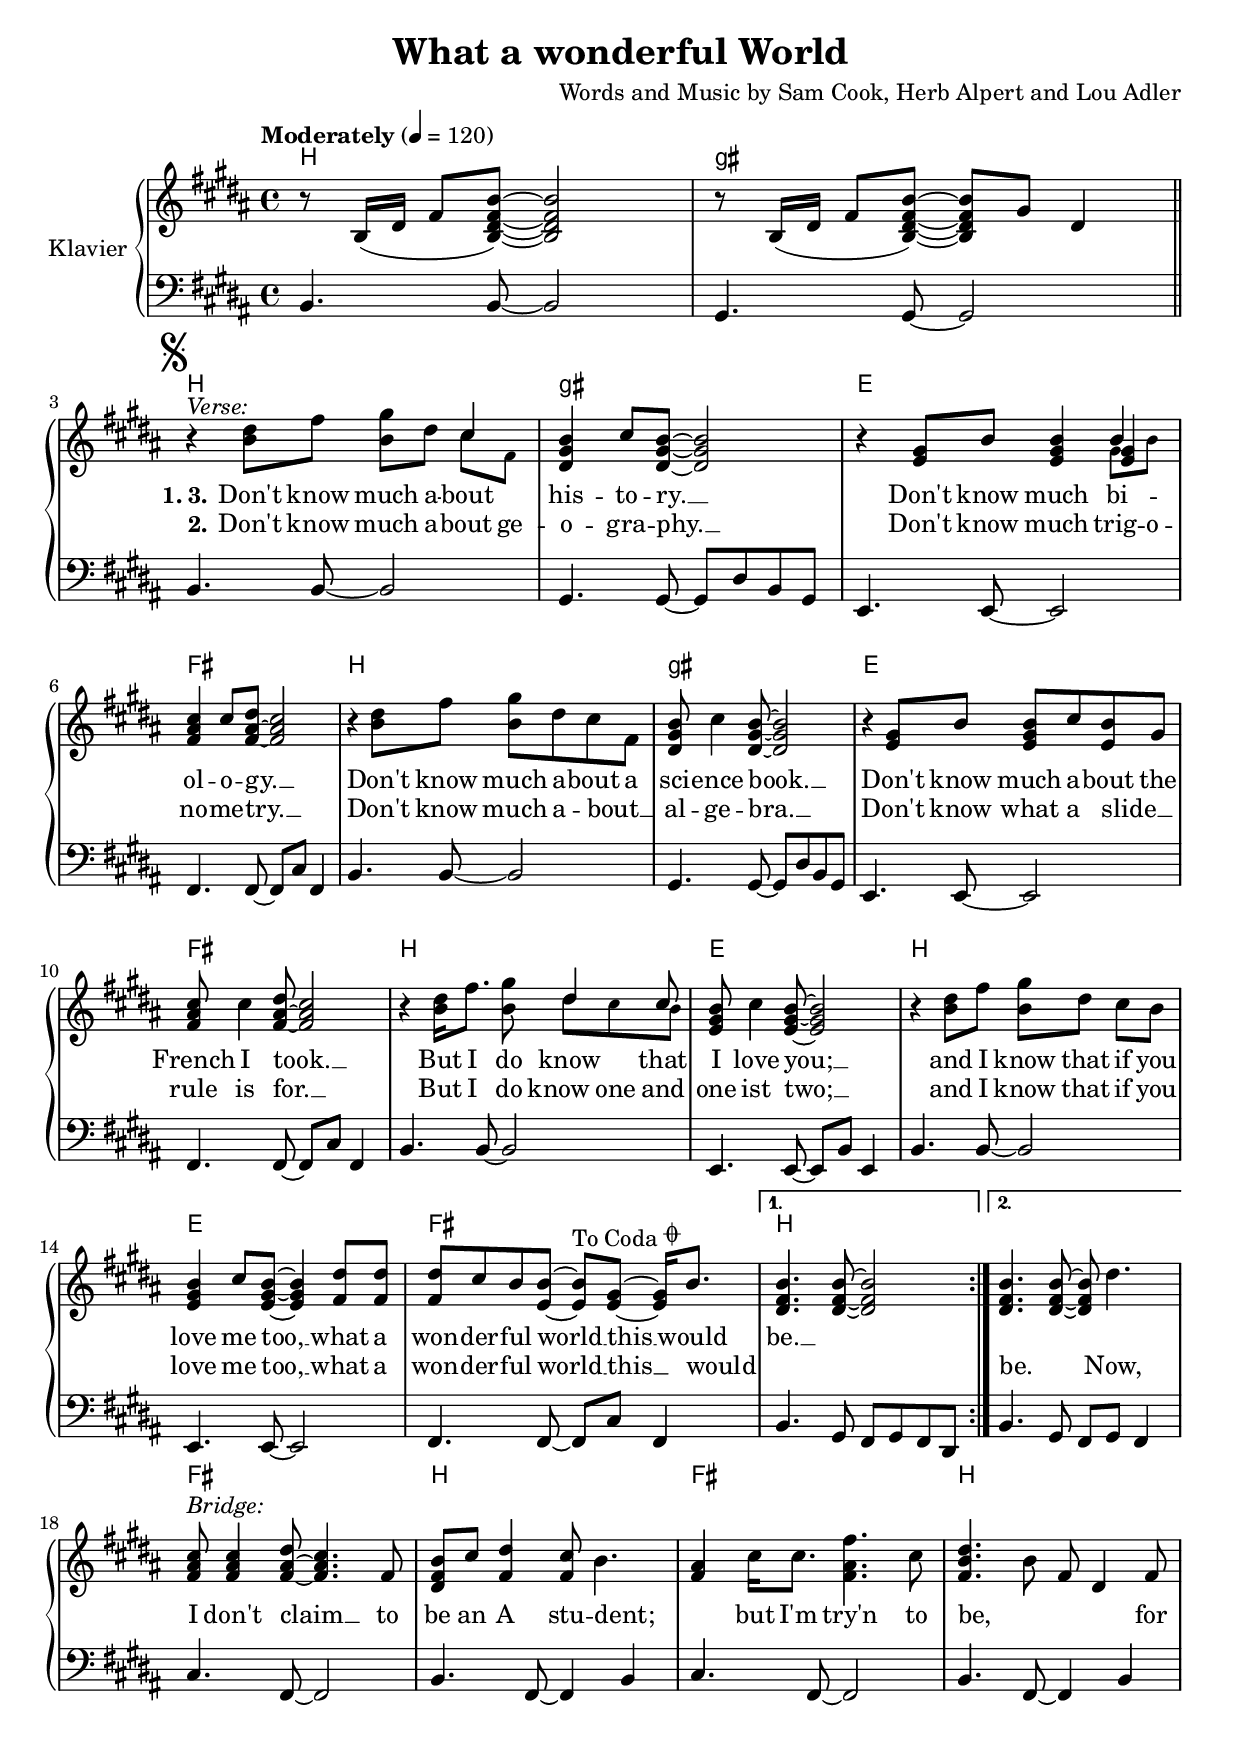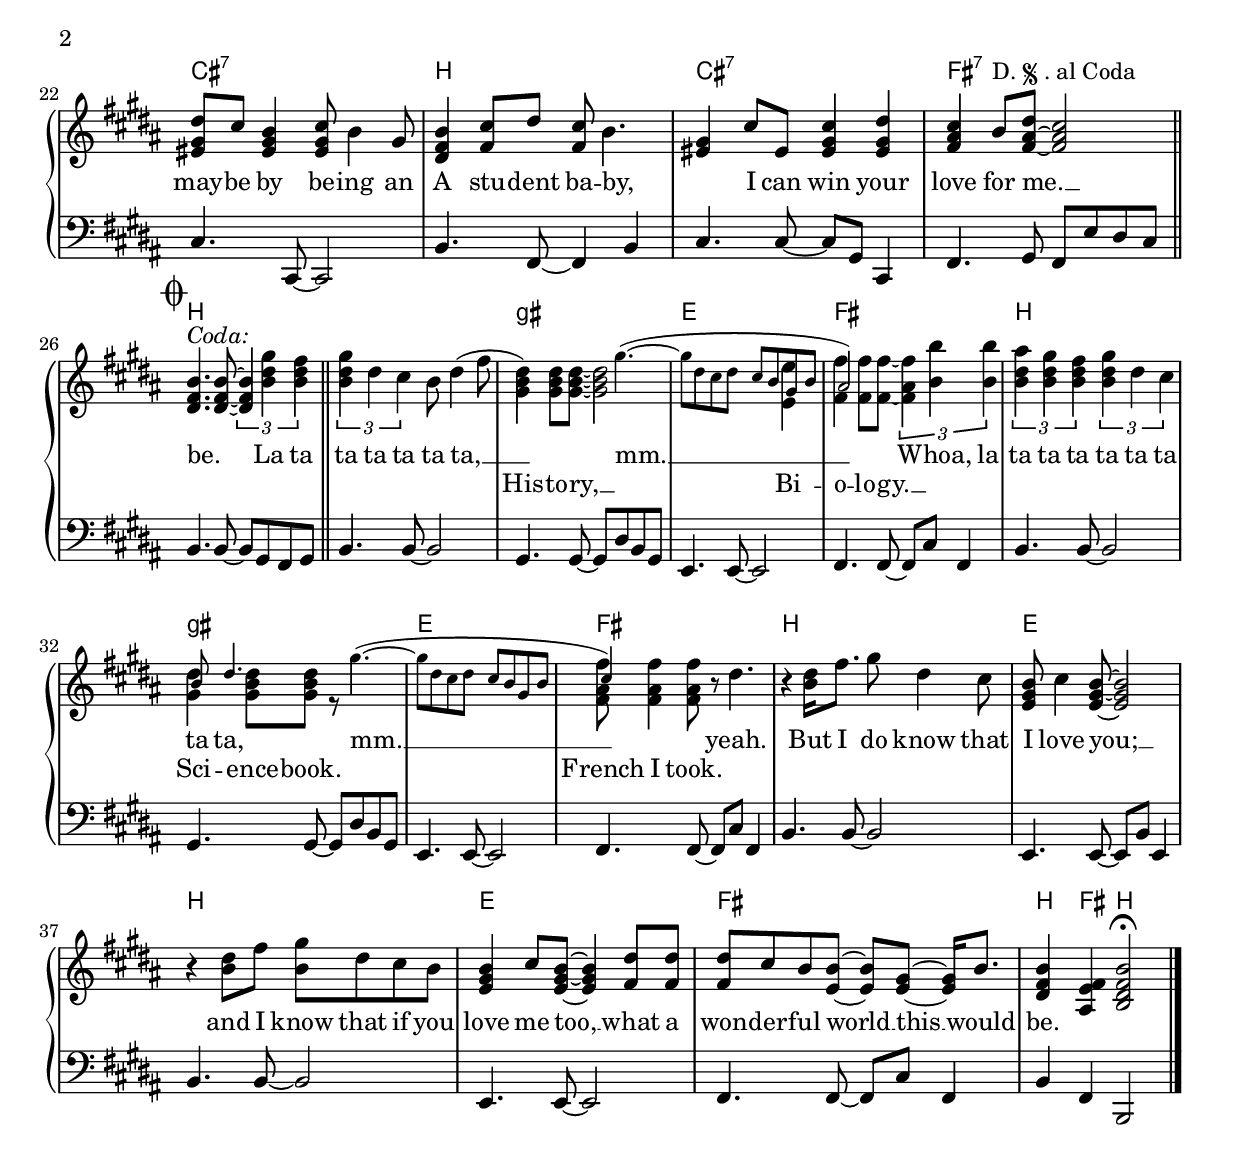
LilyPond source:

\version "2.18.0"
\language "deutsch"
%%%%%%%%%%%%%%%%%%% sharp major %%%%%%%%%%%%%%%%%%%%%%%%
\version "2.18.0"

wh = {\override NoteHead #'color = #(rgb-color 1  1 1 ) 
            \override Stem #'color = #(rgb-color 1  1 1 ) 
            \override Beam #'color = #(rgb-color 1 1 1) 
            \override Rest #'color = #(rgb-color 1  1 1)
            \override Dots #'color =#(rgb-color 1  1 1)
        \override Fingering #'color =#(rgb-color 1  1 1)
             \override Slur #'color =#(rgb-color 1 1 1)
             \override TupletBracket #'color =#(rgb-color 1  1 1)
              \override TupletNumber #'color =#(rgb-color 1  1 1)
             \override Tie #'color =#(rgb-color 1  1 1)
    \override Accidental #'color = #(rgb-color 1  1 1)}

gr =   {\override NoteHead #'color = #(rgb-color 0  1 0 ) 
            \override Stem #'color = #(rgb-color 0  1 0 ) 
            \override Rest #'color = #(rgb-color 0  1 0)
            \override Dots #'color =#(rgb-color 0  1 0)
        \override Fingering #'color =#(rgb-color 0  1 0)
             \override Slur #'color =#(rgb-color 0 1 0)
             \override TupletBracket #'color =#(rgb-color 0  1 0)
              \override TupletNumber #'color =#(rgb-color 0  1 0)
             \override Tie #'color =#(rgb-color 0  1 0)
    \override Accidental #'color = #(rgb-color 0  1 0)}

grb =   {\override NoteHead #'color = #(rgb-color 0  1 0 ) 
            \override Stem #'color = #(rgb-color 0  1 0 ) 
            \override Beam #'color = #(rgb-color 0 1 0) 
            \override Rest #'color = #(rgb-color 0  1 0)
            \override Dots #'color =#(rgb-color 0  1 0)
        \override Fingering #'color =#(rgb-color 0  1 0)
             \override Slur #'color =#(rgb-color 0 1 0)
             \override TupletBracket #'color =#(rgb-color 0  1 0)
              \override TupletNumber #'color =#(rgb-color 0  1 0)
             \override Tie #'color =#(rgb-color 0  1 0)
    \override Accidental #'color = #(rgb-color 0  1 0)}

ge =   {\override NoteHead #'color = #(rgb-color   1 1 0 ) 
            \override Stem #'color = #(rgb-color   1 1 0) 
            \override Beam #'color = #(rgb-color  1 1 0) 
            \override Rest #'color = #(rgb-color   1 1 0)
            \override Dots #'color =#(rgb-color  1 1 0)
        \override Fingering #'color =#(rgb-color   1 1 0)
             \override Slur #'color =#(rgb-color  1 1 0)
             \override TupletBracket #'color =#(rgb-color   1 1 0)
              \override TupletNumber #'color =#(rgb-color   1 1 0)
             \override Tie #'color =#(rgb-color  1 1 0)
    \override Accidental #'color = #(rgb-color  1 1 0)}

 bl =   {\override NoteHead #'color = #(rgb-color 0 0 1) 
            \override Stem #'color = #(rgb-color 0 0 1) 
            \override Beam #'color = #(rgb-color 0 0 1) 
            \override Rest #'color = #(rgb-color 0 0 1)
            \override Dots #'color =#(rgb-color 0 0 1)
        \override Fingering #'color =#(rgb-color 0 0 1)
             \override Slur #'color =#(rgb-color 0 0 1)
             \override TupletBracket #'color =#(rgb-color 0 0 1)
              \override TupletNumber #'color =#(rgb-color 0 0 1)
             \override Tie #'color =#(rgb-color 0 0 1)
    \override Accidental #'color = #(rgb-color 0 0 1)}
sw =   {\override NoteHead #'color = #(rgb-color 0 0 0) 
            \override Stem #'color = #(rgb-color 0 0 0) 
            \override Beam #'color = #(rgb-color 0 0 0) 
             \override Rest #'color = #(rgb-color 0 0 0)
            \override Dots #'color =#(rgb-color 0 0 0)
            \override Fingering #'color =#(rgb-color 0 0 0)
             \override Slur #'color =#(rgb-color 0 0 0)
             \override Tie #'color =#(rgb-color 0 0 0)
             \override TupletBracket #'color =#(rgb-color 0 0 0)
              \override TupletNumber #'color =#(rgb-color 0 0 0)
             \override Rest #'color =#(rgb-color 0 0 0)
          \override Accidental #'color = #(rgb-color 0 0 0)}
ro =   {\override NoteHead #'color = #(rgb-color 1 0 0) 
            \override Stem #'color = #(rgb-color 1 0 0)
             \override Rest #'color = #(rgb-color 1 0 0)
            \override Dots #'color =#(rgb-color 1 0 0)
            \override Fingering #'color =#(rgb-color 1 0 0 )
             \override Tie #'color =#(rgb-color 1 0 0 ) 
        \override Accidental #'color = #(rgb-color 1 0 0)}
rob =   {\override NoteHead #'color = #(rgb-color 1 0 0) 
            \override Stem #'color = #(rgb-color 1 0 0)
     \override Beam #'color = #(rgb-color 1 0 0)
      \override Rest #'color = #(rgb-color 1 0 0)
      \override TupletBracket #'color =#(rgb-color 1 0 0)
            \override Dots #'color =#(rgb-color 1 0 0)
              \override Fingering #'color =#(rgb-color 1 0 0)
             \override Tie #'color =#(rgb-color 1 0 0)
   \override Accidental #'color = #(rgb-color 1 0 0)}
robs =   {\override NoteHead #'color = #(rgb-color 1 0 0) 
            \override Stem #'color = #(rgb-color 1 0 0)
     \override Beam #'color = #(rgb-color 1 0 0)
      \override Rest #'color = #(rgb-color 1 0 0)
            \override Dots #'color =#(rgb-color 1 0 0)
              \override Fingering #'color =#(rgb-color 1 0 0)
             \override Slur #'color =#(rgb-color 1 0 0 )
             \override Tie #'color =#(rgb-color 1 0 0)
             \override TupletBracket #'color =#(rgb-color 1 0 0)
             \override TupletNumber #'color =#(rgb-color 1 0 0)
   \override Accidental #'color = #(rgb-color 1 0 0)}

colC = #(rgb-color 0.8 0.8 0.8)
colG = #(rgb-color 1 0.5 0.5)
colD = #(rgb-color 1 1 0.5)
colE = #(rgb-color 0.5 1 1)
colA = #(rgb-color 0.5 1 0.5)
colH = #(rgb-color 0.5 0.5 1)
colFis = #(rgb-color 1 0.5 1)
colF = #(rgb-color 1 0.6 0.6)

colc = #(rgb-color 0.8 1 0.8)
colg = #(rgb-color 1 1 0.8)
cold = #(rgb-color 1 0.8 0.8)
cola = #(rgb-color 0.9 0.9 0.9)
cole = #(rgb-color 1 0.8 0.8)
colh = #(rgb-color 1 1 0.8)
colfis = #(rgb-color 0.8 1 0.8)
colcis = #(rgb-color 0.8 1 1)

textcolfis = #(rgb-color 0.5 1 0.5)
textcold = #(rgb-color 1 0.5 0.5)
textcolE = #(rgb-color 0.3 1 1)
textcolcis = #(rgb-color 0.5  1 1)
textcolC = #(rgb-color 0.3 0.3 0.3)
textcolG = #(rgb-color 1 0.3 0.3)
textcolh = #(rgb-color 1 1 0.3 )
textcolH = #(rgb-color 1 1 0)
textcolF = #(rgb-color 1 0.2 0.2)
textcola = #(rgb-color 0.4 0.4 0.4)


#(define-markup-command (colorC layout props lucorner rdcorner) (number-pair? number-pair?)
   "Draw a colorful text."
  (interpret-markup layout props
    (markup
     #:line
    (#:with-dimensions
     (cons 0 0)
     (cons 0 0)
     (#:with-color
      (list 0.8 0.8 0.8)
      (#:filled-box (cons (car lucorner) (cdr lucorner)) (cons (car rdcorner) (cdr rdcorner)) 0)))
    )
  )
) 

#(define-markup-command (colorG layout props lucorner rdcorner) (number-pair? number-pair?)
   "Draw a colorful text."
  (interpret-markup layout props
    (markup
     #:line
    (#:with-dimensions
     (cons 0 0)
     (cons 0 0)
     (#:with-color
      (list 1 0.5 0.5)
      (#:filled-box (cons (car lucorner) (cdr lucorner)) (cons (car rdcorner) (cdr rdcorner)) 0)))
    )
  )
) 

#(define-markup-command (colorD layout props lucorner rdcorner) (number-pair? number-pair?)
   "Draw a colorful text."
  (interpret-markup layout props
    (markup
     #:line
    (#:with-dimensions
     (cons 0 0)
     (cons 0 0)
     (#:with-color
      (list 1 1 0.5 )
      (#:filled-box (cons (car lucorner) (cdr lucorner)) (cons (car rdcorner) (cdr rdcorner)) 0)))
    )
  )
) 

#(define-markup-command (colorE layout props lucorner rdcorner) (number-pair? number-pair?)
   "Draw a colorful text."
  (interpret-markup layout props
    (markup
     #:line
    (#:with-dimensions
     (cons 0 0)
     (cons 0 0)
     (#:with-color
      (list 0.5 1 1)
      (#:filled-box (cons (car lucorner) (cdr lucorner)) (cons (car rdcorner) (cdr rdcorner)) 0)))
    )
  )
) 

#(define-markup-command (colorA layout props lucorner rdcorner) (number-pair? number-pair?)
   "Draw a colorful text."
  (interpret-markup layout props
    (markup
     #:line
    (#:with-dimensions
     (cons 0 0)
     (cons 0 0)
     (#:with-color
      (list 0.5 1 0.5)
      (#:filled-box (cons (car lucorner) (cdr lucorner)) (cons (car rdcorner) (cdr rdcorner)) 0)))
    )
  )
) 

#(define-markup-command (colorH layout props lucorner rdcorner) (number-pair? number-pair?)
   "Draw a colorful text."
  (interpret-markup layout props
    (markup
     #:line
    (#:with-dimensions
     (cons 0 0)
     (cons 0 0)
     (#:with-color
      (list 0.5  0.5 1)
      (#:filled-box (cons (car lucorner) (cdr lucorner)) (cons (car rdcorner) (cdr rdcorner)) 0)))
    )
  )
) 

#(define-markup-command (colorFis layout props lucorner rdcorner) (number-pair? number-pair?)
   "Draw a colorful text."
  (interpret-markup layout props
    (markup
     #:line
    (#:with-dimensions
     (cons 0 0)
     (cons 0 0)
     (#:with-color
      (list 1 0.5  1) 
      (#:filled-box (cons (car lucorner) (cdr lucorner)) (cons (car rdcorner) (cdr rdcorner)) 0)))
    )
  )
)


#(define-markup-command (colorCis layout props lucorner rdcorner) (number-pair? number-pair?)
   "Draw a colorful text."
  (interpret-markup layout props
    (markup
     #:line
    (#:with-dimensions
     (cons 0 0)
     (cons 0 0)
     (#:with-color
      (list 0.6 0.6 1)
      (#:filled-box (cons (car lucorner) (cdr lucorner)) (cons (car rdcorner) (cdr rdcorner)) 0)))
    )
  )
)


%%%%%%%%%%%%%%% flat major %%%%%%%%%%%%%%%%%%%%%%%%%%%%%%%%%%%


#(define-markup-command (colorCes layout props lucorner rdcorner) (number-pair? number-pair?)
   "Draw a colorful text."
  (interpret-markup layout props
    (markup
     #:line
    (#:with-dimensions
     (cons 0 0)
     (cons 0 0)
     (#:with-color
      (list 0.5 0.5 1)
      (#:filled-box (cons (car lucorner) (cdr lucorner)) (cons (car rdcorner) (cdr rdcorner)) 0)))
    )
  )
)



#(define-markup-command (colorGes layout props lucorner rdcorner) (number-pair? number-pair?)
   "Draw a colorful text."
  (interpret-markup layout props
    (markup
     #:line
    (#:with-dimensions
     (cons 0 0)
     (cons 0 0)
     (#:with-color
      (list 1 0.5 1)
      (#:filled-box (cons (car lucorner) (cdr lucorner)) (cons (car rdcorner) (cdr rdcorner)) 0)))
    )
  )
)



#(define-markup-command (colorDes layout props lucorner rdcorner) (number-pair? number-pair?)
   "Draw a colorful text."
  (interpret-markup layout props
    (markup
     #:line
    (#:with-dimensions
     (cons 0 0)
     (cons 0 0)
     (#:with-color
      (list 0.6 0.6 1)
      (#:filled-box (cons (car lucorner) (cdr lucorner)) (cons (car rdcorner) (cdr rdcorner)) 0)))
    )
  )
)

#(define-markup-command (colorAs layout props lucorner rdcorner) (number-pair? number-pair?)
   "Draw a colorful text."
  (interpret-markup layout props
    (markup
     #:line
    (#:with-dimensions
     (cons 0 0)
     (cons 0 0)
     (#:with-color
      (list  0.6 1 1)
      (#:filled-box (cons (car lucorner) (cdr lucorner)) (cons (car rdcorner) (cdr rdcorner)) 0)))
    )
  )
)

#(define-markup-command (colorEs layout props lucorner rdcorner) (number-pair? number-pair?)
   "Draw a colorful text."
  (interpret-markup layout props
    (markup
     #:line
    (#:with-dimensions
     (cons 0 0)
     (cons 0 0)
     (#:with-color
      (list 0.6 1 0.6)
      (#:filled-box (cons (car lucorner) (cdr lucorner)) (cons (car rdcorner) (cdr rdcorner)) 0)))
    )
  )
)

#(define-markup-command (colorB layout props lucorner rdcorner) (number-pair? number-pair?)
   "Draw a colorful text."
  (interpret-markup layout props
    (markup
     #:line
    (#:with-dimensions
     (cons 0 0)
     (cons 0 0)
     (#:with-color
      (list 1 1 0.6)
      (#:filled-box (cons (car lucorner) (cdr lucorner)) (cons (car rdcorner) (cdr rdcorner)) 0)))
    )
  )
)

#(define-markup-command (colorF layout props lucorner rdcorner) (number-pair? number-pair?)
   "Draw a colorful text."
  (interpret-markup layout props
    (markup
     #:line
    (#:with-dimensions
     (cons 0 0)
     (cons 0 0)
     (#:with-color
      (list 1 0.6 0.6)
      (#:filled-box (cons (car lucorner) (cdr lucorner)) (cons (car rdcorner) (cdr rdcorner)) 0)))
    )
  )
)

%%%%%%%%%%%%%%%%% sharp minor  %%%%%%%%%%%%%%%%%%%


#(define-markup-command (colorAm layout props lucorner rdcorner) (number-pair? number-pair?)
   "Draw a colorful text."
  (interpret-markup layout props
    (markup
     #:line
    (#:with-dimensions
     (cons 0 0)
     (cons 0 0)
     (#:with-color
      (list 0.9 0.9 0.9)
      (#:filled-box (cons (car lucorner) (cdr lucorner)) (cons (car rdcorner) (cdr rdcorner)) 0)))
    )
  )
) 

#(define-markup-command (colorEm layout props lucorner rdcorner) (number-pair? number-pair?)
   "Draw a colorful text."
  (interpret-markup layout props
    (markup
     #:line
    (#:with-dimensions
     (cons 0 0)
     (cons 0 0)
     (#:with-color
      (list 1 0.8 0.8)
      (#:filled-box (cons (car lucorner) (cdr lucorner)) (cons (car rdcorner) (cdr rdcorner)) 0)))
    )
  )
) 

#(define-markup-command (colorHm layout props lucorner rdcorner) (number-pair? number-pair?)
   "Draw a colorful text."
  (interpret-markup layout props
    (markup
     #:line
    (#:with-dimensions
     (cons 0 0)
     (cons 0 0)
     (#:with-color
      (list 1 1 0.8)
      (#:filled-box (cons (car lucorner) (cdr lucorner)) (cons (car rdcorner) (cdr rdcorner)) 0)))
    )
  )
) 

#(define-markup-command (colorFism layout props lucorner rdcorner) (number-pair? number-pair?)
   "Draw a colorful text."
  (interpret-markup layout props
    (markup
     #:line
    (#:with-dimensions
     (cons 0 0)
     (cons 0 0)
     (#:with-color
      (list 0.8 1 0.8)
      (#:filled-box (cons (car lucorner) (cdr lucorner)) (cons (car rdcorner) (cdr rdcorner)) 0)))
    )
  )
) 



#(define-markup-command (colorCism layout props lucorner rdcorner) (number-pair? number-pair?)
   "Draw a colorful text."
  (interpret-markup layout props
    (markup
     #:line
    (#:with-dimensions
     (cons 0 0)
     (cons 0 0)
     (#:with-color
      (list 0.8 1 1)
      (#:filled-box (cons (car lucorner) (cdr lucorner)) (cons (car rdcorner) (cdr rdcorner)) 0)))
    )
  )
) 

#(define-markup-command (colorGism layout props lucorner rdcorner) (number-pair? number-pair?)
   "Draw a colorful text."
  (interpret-markup layout props
    (markup
     #:line
    (#:with-dimensions
     (cons 0 0)
     (cons 0 0)
     (#:with-color
      (list 0.8 0.8 1)
      (#:filled-box (cons (car lucorner) (cdr lucorner)) (cons (car rdcorner) (cdr rdcorner)) 0)))
    )
  )
) 

#(define-markup-command (colorDism layout props lucorner rdcorner) (number-pair? number-pair?)
   "Draw a colorful text."
  (interpret-markup layout props
    (markup
     #:line
    (#:with-dimensions
     (cons 0 0)
     (cons 0 0)
     (#:with-color
      (list  1 0.8 1)
      (#:filled-box (cons (car lucorner) (cdr lucorner)) (cons (car rdcorner) (cdr rdcorner)) 0)))
    )
  )
) 


#(define-markup-command (colorAism layout props lucorner rdcorner) (number-pair? number-pair?)
   "Draw a colorful text."
  (interpret-markup layout props
    (markup
     #:line
    (#:with-dimensions
     (cons 0 0)
     (cons 0 0)
     (#:with-color
      (list 0.8 0.8 1)
      (#:filled-box (cons (car lucorner) (cdr lucorner)) (cons (car rdcorner) (cdr rdcorner)) 0)))
    )
  )
)



%%%%%%%%%%%%%%%%%% flat minor %%%%%%%%%%%%%%%%%%5555


#(define-markup-command (colorEsm layout props lucorner rdcorner) (number-pair? number-pair?)
   "Draw a colorful text."
  (interpret-markup layout props
    (markup
     #:line
    (#:with-dimensions
     (cons 0 0)
     (cons 0 0)
     (#:with-color
      (list  1 0.8 1)
      (#:filled-box (cons (car lucorner) (cdr lucorner)) (cons (car rdcorner) (cdr rdcorner)) 0)))
    )
  )
)

#(define-markup-command (colorBm layout props lucorner rdcorner) (number-pair? number-pair?)
   "Draw a colorful text."
  (interpret-markup layout props
    (markup
     #:line
    (#:with-dimensions
     (cons 0 0)
     (cons 0 0)
     (#:with-color
      (list 0.8 0.8 1)
      (#:filled-box (cons (car lucorner) (cdr lucorner)) (cons (car rdcorner) (cdr rdcorner)) 0)))
    )
  )
)

#(define-markup-command (colorAsm layout props lucorner rdcorner) (number-pair? number-pair?)
   "Draw a colorful text."
  (interpret-markup layout props
    (markup
     #:line
    (#:with-dimensions
     (cons 0 0)
     (cons 0 0)
     (#:with-color
      (list 0.8 0.8 1)
      (#:filled-box (cons (car lucorner) (cdr lucorner)) (cons (car rdcorner) (cdr rdcorner)) 0)))
    )
  )
)

#(define-markup-command (colorFm layout props lucorner rdcorner) (number-pair? number-pair?)
   "Draw a colorful text."
  (interpret-markup layout props
    (markup
     #:line
    (#:with-dimensions
     (cons 0 0)
     (cons 0 0)
     (#:with-color
      (list 0.8 1 1)
      (#:filled-box (cons (car lucorner) (cdr lucorner)) (cons (car rdcorner) (cdr rdcorner)) 0)))
    )
  )
)

#(define-markup-command (colorCm layout props lucorner rdcorner) (number-pair? number-pair?)
   "Draw a colorful text."
  (interpret-markup layout props
    (markup
     #:line
    (#:with-dimensions
     (cons 0 0)
     (cons 0 0)
     (#:with-color
      (list 0.8 1 0.8)
      (#:filled-box (cons (car lucorner) (cdr lucorner)) (cons (car rdcorner) (cdr rdcorner)) 0)))
    )
  )
)

#(define-markup-command (colorGm layout props lucorner rdcorner) (number-pair? number-pair?)
   "Draw a colorful text."
  (interpret-markup layout props
    (markup
     #:line
    (#:with-dimensions
     (cons 0 0)
     (cons 0 0)
     (#:with-color
      (list 1 1 0.8)
      (#:filled-box (cons (car lucorner) (cdr lucorner)) (cons (car rdcorner) (cdr rdcorner)) 0)))
    )
  )
)

#(define-markup-command (colorDm layout props lucorner rdcorner) (number-pair? number-pair?)
   "Draw a colorful text."
  (interpret-markup layout props
    (markup
     #:line
    (#:with-dimensions
     (cons 0 0)
     (cons 0 0)
     (#:with-color
      (list  1 0.8 0.8)
      (#:filled-box (cons (car lucorner) (cdr lucorner)) (cons (car rdcorner) (cdr rdcorner)) 0)))
    )
  )
)



\header {
  title = "What a wonderful World"
  composer = "Words and Music by Sam Cook, Herb Alpert and Lou Adler"
  % Voreingestellte LilyPond-Tagline entfernen
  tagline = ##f
}

global = {
  \key h \major
  \time 4/4
  \tempo "Moderately" 4=120
}

 \paper {
   % spacing variables may be changed individually:
  system-system-spacing #'padding = #-1
  % or as a group:
  %system-system-spacing =
    #'((basic-distance . 12)
       (minimum-distance . 8)
       (padding . 1)
       (stretchability . 60))  
} 

right = \relative c {
  \global
  %intro
  r8 h'16( dis fis 8 <h, dis fis h>)~<h dis fis h>2
  r8 h16( dis fis 8 <h, dis fis h>)~<h dis fis h> gis' dis 4
  \bar "||"\break
  %verse
  \mark \markup { \musicglyph #"scripts.segno" }
  \repeat volta 2{
  r4^\markup{\italic "Verse:"} <h' dis>8 fis'  <h, gis'> [dis]\voiceOne  <<cis4 \new Voice = "geography" { \voiceTwo \tiny cis 8 fis,}>>\oneVoice
  <dis gis h>4 cis'8 <dis, gis h>~<dis gis h>2 
  r4 <e gis>8 h' <e, gis h>4  \voiceOne <<h' \new Voice = "trigonometry"{\voiceTwo \tiny gis8 h}>> \oneVoice
  <fis ais cis>4 cis'8 <fis, ais dis>~<fis ais cis>2
  r4 <h dis>8 fis'  <h, gis'> dis cis fis, 
  <dis gis h> cis'4 <dis, gis h>8~<dis gis h>2
  r4 <e gis>8 h' <e, gis h> cis' <e, h'> gis
   <fis ais cis>8 cis'4 <fis, ais dis>8~<fis ais cis>2
   r4 <h dis>16 fis'8.  <h, gis'>8 \voiceOne<<dis4\new Voice = "oneandone"{\voiceTwo \hideNotes dis8 [cis] } >> cis8\oneVoice
   <e, gis h>8 cis'4 <e, gis h>8~<e gis h>2
   r4 <h' dis>8 fis'  <h, gis'> [dis] cis h
   <e, gis h>4 cis'8 <e, gis h>8~<e gis h>4 <fis dis'>8 <fis dis'>
   <fis dis'> cis' h <e, h'>~<e h'>^\markup{To Coda \larger \super \musicglyph #"scripts.coda"}  <e gis>~<e gis>16 h'8.
  }
  \alternative{
    {
      <dis, fis h>4. <dis fis h>8~<dis fis h>2
    }
    {
      <dis fis h>4. <dis fis h>8~<dis fis h>8 dis'4.\break
    }
  }
  %Bridge
  <fis, ais cis>8^\markup{\italic "Bridge:"} <fis ais cis>4 <fis ais dis>8~<fis ais cis>4. fis8
      <dis fis h>8 cis'8 <fis, dis'>4 <fis cis'>8 h4.
      <fis ais>4 cis'16 cis 8. <fis, ais fis'>4. cis'8
      <fis, h dis>4.  h8 fis dis4 fis 8
      <eis gis dis'>8  cis' <eis, gis h>4 <eis gis cis>8 h'4 gis 8  
       <dis fis h>4 <fis cis'>8 dis' 8 <fis, cis'>8  h4.
        <eis, gis>4 cis'8 eis, <eis gis cis>4  <eis gis dis'>  
        <fis ais cis>4 h8^\markup { { D.\lower #0.5 \super \musicglyph #"scripts.segno" . "al Coda" }} <fis ais dis>~<fis ais cis>2 \bar "||"\break
  %Coda
  \mark \markup { \musicglyph #"scripts.coda" }
  <dis fis h>4.^\markup{\italic "Coda:"} <dis fis h>8~\times 2/3{<dis fis h>4 <h' dis gis>4 <h dis fis>4}\bar "||"
  \times 2/3{<h dis gis>4 dis cis} h8 dis 4 (fis8
   dis4) s4.
   \tiny gis4.^~
  ^(gis8 dis cis dis cis h gis h 
  ais2) \hideNotes \tiny\voiceOne 
    \override TupletBracket #'stencil = ##f
              \override TupletNumber #'stencil = ##f
  \times 2/3{r4 h' h}
  \times 2/3{ais gis fis}
   \times 2/3{gis dis cis}\unHideNotes
    h8 dis 4. \oneVoice s8 gis4.~
  ^(gis8 dis cis dis cis h gis h 
  \once \stemUp cis4) 
    s4 r8 \normalsize dis 4.
   r4 <h dis>16 fis'8. gis8 dis 4 cis 8
   <e, gis h>8 cis'4 <e, gis h>8~<e gis h>2
   r4 <h' dis>8 fis'  <h, gis'> dis cis h
    <e, gis h>4 cis'8 <e, gis h>8~<e gis h>4 <fis dis'>8 <fis dis'>
   <fis dis'> cis' h <e, h'>~<e h'>  <e gis>~<e gis>16 h'8.
   <dis, fis h>4 <ais e' fis> <h dis fis h>2\fermata\bar"|."
}

rightTwo =\relative c'{
  s1*3
  s1
  s2. <e gis>4
  s1*5
  s2 s8\tiny \voiceTwo dis' cis h
  s1*16
  \normalsize <gis h>4  <gis h dis>8 <gis h dis>8~<gis h dis>2
  s2.  <e  e'>4
  <fis fis'>4 <fis  fis'>8 <fis fis'>~\times 2/3{<fis ais fis'>4  <h h'> <h h'>}
  \times2/3{<h dis ais'> <h dis gis> <h dis fis>} \times2/3{<h dis gis> dis cis}
 <gis  dis'>4 <gis h dis>8 <gis h dis> r8 s4.
 s1
 <fis ais fis'>8<fis ais fis'>4<fis ais fis'>8 
}



left = \relative c {
  \global
  % Die Noten folgen hier.
  h4. h8~h2
  gis 4. gis8~ gis2
  \repeat volta 2{
  h4. h8~h2
  gis 4. gis8~ gis8 dis' h gis
  e4. e8~e2
   fis 4. fis8~ fis8 cis' fis,4
  h4. h8~h2
  gis 4. gis8~ gis8 dis' h gis
  e4. e8~e2
   fis 4. fis8~ fis8 cis' fis,4
   h4. h8~h2
  e,4. e8~e8 h' e,4
  h'4. h8~h2
  e,4. e8~e2
   fis 4. fis8~ fis8 cis' fis,4
  }
  \alternative{{
  h4. gis8 fis gis fis dis
 }
 {
   h'4. gis8 fis gis fis4
 }
}
%bridge
 cis'4. fis,8~fis2
 h4. fis8~fis4 h4
 cis4. fis,8~fis2
 h4. fis8~fis4 h4 
 cis4. cis,8~cis2
 h'4. fis8~fis4 h4
 cis4. cis8~cis gis cis,4
 fis4. gis 8 fis e' dis cis
 %coda
 h4. h8~h gis fis gis
  h4. h8~h2
  gis 4. gis8~ gis8 dis' h gis
    e4. e8~e2
    fis 4. fis8~ fis8 cis' fis,4
      h4. h8~h2
  gis 4. gis8~ gis8 dis' h gis
    e4. e8~e2
    fis 4. fis8~ fis8 cis' fis,4
      h4. h8~h2
      e,4. e8~e8 h' e,4
      h'4. h8~h2
      e,4. e8~e2 
      fis 4. fis8~ fis8 cis' fis,4
      h4 fis h,2
}

\score {
  \new PianoStaff \with {
    instrumentName = "Klavier"
  } <<
    
     \new ChordNames{
       \semiGermanChords
       %\set majorSevenSymbol = \markup { maj7 }
       \set chordNameLowercaseMinor = ##t
       \set chordChanges = ##t %only display changes
       \chordmode{
          \override ChordName   #'font-size = #0.5
         %\override VerticalAxisGroup #'nonstaff-relatedstaff-spacing #'padding = #0
          h1 gis:m
          h gis:m e fis
          h gis:m e fis
          h e h e fis 
          h 
          %bridge
          h fis h fis h cis:7 h cis:7 fis:7
          %coda
          h h gis:m e fis h gis:m e fis h e h e fis h4 fis4 h2
       }
    }
    
    \new Staff = "right" \with {
      midiInstrument = "acoustic grand"}
    <<
    \context Voice = "right"{
    \right
    }
     \new Lyrics \with {alignBelowContext="track 1"} \lyricsto "right" \lyricmode {
            \override LyricText #'self-alignment-X = #CENTER
              _ _ _ _  
              \set stanza = #"1. 3."
              Don't know much a -- bout his -- to -- ry. __
              Don't know much bi -- ol -- o -- gy. __
              Don't know much a -- bout a sci -- ence book. __
              Don't know much a -- bout the French I took. __
              But I do know that I love you; __
              and I know that if you love me too, __
              what a won -- der -- ful world __ this __ would be. __
             }
       \new Lyrics \lyricsto "right" \lyricmode {
            \override LyricText #'self-alignment-X = #CENTER
              _ _ _ _  
               \set stanza = #"2." 
              Don't know much 
              \set associatedVoice = "geography"  a -- bout 
             \set associatedVoice = "right"
             ge -- o -- gra -- phy. __
             Don't know \set associatedVoice = "trigonometry" much trig -- 
              \set associatedVoice = "right"
              o -- no -- me -- try. __
              Don't know much a -- bout __ _ al -- ge -- bra. __
              Don't know  what a slide __ _ rule is for. __
              But I 
              \set associatedVoice = "oneandone" do know 
              \set associatedVoice = "right" one and one ist two; __
           and I know that if you love me too, __
             what a won -- der -- ful world __ this __ would _ _ be. _
             %Bridge
             Now, I don't claim __ to be an A stu -- dent;
             _ but I'm try'n to be,
             _ _ _ for may -- be by be -- ing an A stu -- dent ba -- by, _
             I can win your love for me. __
             %coda
             be. _ La ta ta ta ta ta ta, __ mm. __  Whoa, la
             ta ta ta ta ta ta ta ta, mm. __
             yeah.
             But I do know that I love you; __
             and I know that if you love me too, __ 
             what a won -- der -- ful world __ this __ would be. 
             }
    \context Voice = "tatata"
    {
      \rightTwo
    }
       \new Lyrics \lyricsto "tatata" \lyricmode {
            \override LyricText #'self-alignment-X = #CENTER
              _ _ _ _ His -- to -- ry, __  Bi -- o -- lo -- gy. __ \markup{\with-color #white "."} _ _ _ _ _ _ _ Sci -- ence -- book.  French I took.
             }
    >>
    
    \new Staff = "left" \with {
      midiInstrument = "acoustic grand"
    } { \clef bass \left }
  >>
  \layout { }
  \midi { }
}
